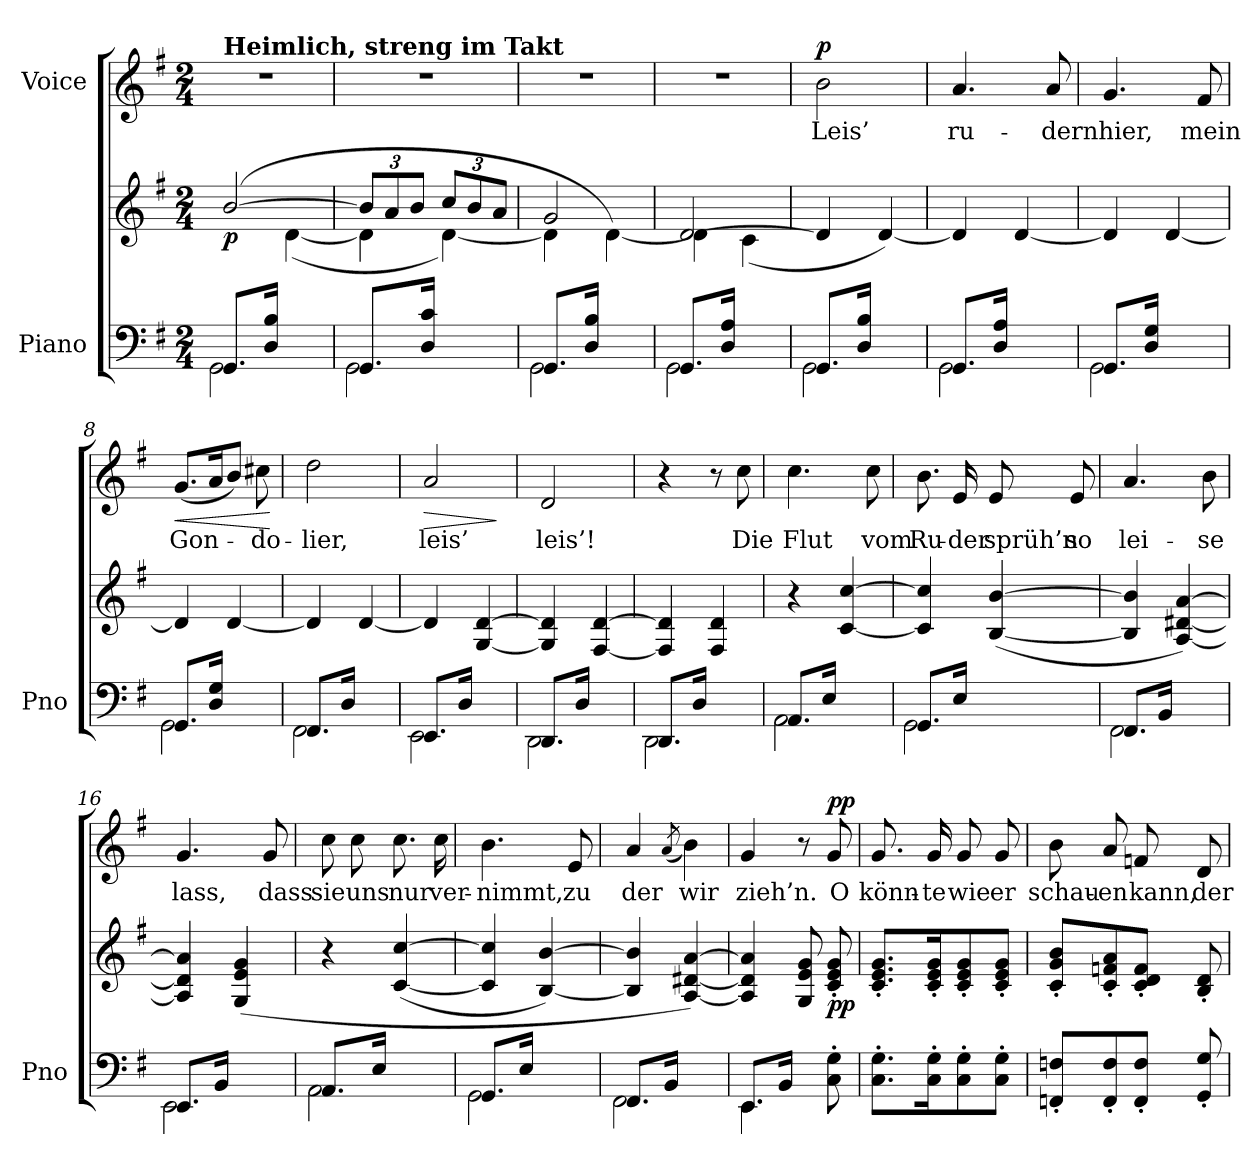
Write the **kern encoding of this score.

**kern	**kern	**dynam	**kern	**text	**dynam
*part2	*part2	*part2	*part1	*part1	*part1
*staff3	*staff2	*staff2/3	*staff1	*staff1	*staff1
*I"Piano	*	*	*I"Voice	*	*
*I'Pno	*	*	*	*	*
*clefF4	*clefG2	*	*clefG2	*	*
*k[f#]	*k[f#]	*	*k[f#]	*	*
*M2/4	*M2/4	*	*M2/4	*	*
=1	=1	=1	=1	=1	=1
*^	*^	*	*	*	*
!	!	!	!	!	!LO:TX:a:B:t=Heimlich, streng im Takt	!	!
!	!	!	!	!LO:DY:b	!	!	!
8.GG/L	2GG\	(>[2b/	4rcyy	p	2r	.	.
(<16D/ 16B/Jk	.	.	.	.	.	.	.
4ryy	.	.	([4d\	.	.	.	.
=2	=2	=2	=2	=2	=2	=2	=2
*	*	*Xbrackettup	*	*	*	*	*
8.GG/L	2GG\	12b/L]	4d\]	.	2r	.	.
.	.	12a/	.	.	.	.	.
.	.	12b/J	.	.	.	.	.
(<16D/ 16c/Jk	.	.	.	.	.	.	.
4ryy	.	12cc/L	[4d\)	.	.	.	.
.	.	12b/	.	.	.	.	.
.	.	12a/J	.	.	.	.	.
=3	=3	=3	=3	=3	=3	=3	=3
8.GG/L	2GG\	2g/	4d\]	.	2r	.	.
(>16D/ 16B/Jk	.	.	.	.	.	.	.
4ryy	.	.	[4d\)	.	.	.	.
=4	=4	=4	=4	=4	=4	=4	=4
8.GG/L	2GG\	[2d/)	4d\]	.	2r	.	.
(<16D/ 16A/Jk	.	.	.	.	.	.	.
4ryy	.	.	(4c\	.	.	.	.
=5	=5	=5	=5	=5	=5	=5	=5
!	!	!	!	!	!	!LO:LY:b	!LO:DY:a
*	*	*v	*v	*	*	*	*
8.GG/L	2GG\	4d/]	.	2b\	Leis’	p
(<16D/ 16B/Jk	.	.	.	.	.	.
4ryy	.	[4d/)	.	.	.	.
=6	=6	=6	=6	=6	=6	=6
!	!	!	!	!	!LO:LY:b	!
8.GG/L	2GG\	4d/]	.	4.a/	ru-	.
(<16D/ 16A/Jk	.	.	.	.	.	.
4ryy	.	[4d/)	.	.	.	.
!	!	!	!	!	!LO:LY:b	!
.	.	.	.	8a/	-dern	.
=7	=7	=7	=7	=7	=7	=7
!	!	!	!	!	!LO:LY:b	!
8.GG/L	2GG\	4d/]	.	4.g/	hier,	.
(<16D/ 16G/Jk	.	.	.	.	.	.
4ryy	.	[4d/)	.	.	.	.
!	!	!	!	!	!LO:LY:b	!
.	.	.	.	8f#/	mein	.
=8	=8	=8	=8	=8	=8	=8
!	!	!	!	!	!LO:LY:b	!LO:HP:b
8.GG/L	2GG\	4d/]	.	(<8.g/L	Gon-	<
(<16D/ 16G/Jk	.	.	.	16a/K	.	.
4ryy	.	[4d/)	.	8b/J)	.	.
!	!	!	!	!	!LO:LY:b	!
.	.	.	.	8cc#X\	-do-	.
*v	*v	*	*	*	*	*
.	.	.	.	.	[
!!LO:LB:g=z
=9	=9	=9	=9	=9	=9
*^	*	*	*	*	*
!	!	!	!	!	!LO:LY:b	!
8.FF#/L	2FF#\	4d/]	.	2dd\	-lier,	.
(<16D/Jk	.	.	.	.	.	.
4ryy	.	[4d/)	.	.	.	.
=10	=10	=10	=10	=10	=10	=10
!	!	!	!	!	!LO:LY:b	!LO:HP:b
8.EE/L	2EE\	4d/]	.	2a/	leis’	>
(<16D/Jk	.	.	.	.	.	.
4ryy	.	[4G/ [4d/)	.	.	.	.
*v	*v	*	*	*	*	*
.	.	.	.	.	]
=11	=11	=11	=11	=11	=11
*^	*	*	*	*	*
!	!	!	!	!	!LO:LY:b	!
8.DD/L	2DD\	4G/] 4d/]	.	2d/	leis’!	.
(<16D/Jk	.	.	.	.	.	.
4ryy	.	[4F#/ [4d/)	.	.	.	.
=12	=12	=12	=12	=12	=12	=12
8.DD/L	2DD\	4F#/] 4d/]	.	4r	.	.
(<16D/Jk	.	.	.	.	.	.
4ryy	.	4F#/ 4d/)	.	8r	.	.
!	!	!	!	!	!LO:LY:b	!
.	.	.	.	8cc\	Die	.
=13	=13	=13	=13	=13	=13	=13
!	!	!	!	!	!LO:LY:b	!
8.AA/L	2AA\	4r	.	4.cc\	Flut	.
16E/Jk	.	.	.	.	.	.
4ryy	.	[4c/ [4cc/)	.	.	.	.
!	!	!	!	!	!LO:LY:b	!
.	.	.	.	8cc\	vom	.
=14	=14	=14	=14	=14	=14	=14
!	!	!	!	!	!LO:LY:b	!
8.GG/L	2GG\	4c/] 4cc/]	.	8.b\	Ru-	.
!	!	!	!	!	!LO:LY:b	!
(<16E/Jk	.	.	.	16e/	-der	.
!	!	!	!	!	!LO:LY:b	!
4ryy	.	([4B/ [4b/	.	8e/	sprüh’n	.
!	!	!	!	!	!LO:LY:b	!
.	.	.	.	8e/	so	.
=15	=15	=15	=15	=15	=15	=15
!	!	!	!	!	!LO:LY:b	!
8.FF#/L	2FF#\	4B/] 4b/]	.	4.a/	lei-	.
(<16BB/Jk	.	.	.	.	.	.
4ryy	.	[4A/ [4d#X/ [4a/)	.	.	.	.
!	!	!	!	!	!LO:LY:b	!
.	.	.	.	8b\	-se	.
=16	=16	=16	=16	=16	=16	=16
!	!	!	!	!	!LO:LY:b	!
8.EE/L	2EE\	4A/] 4d#/] 4a/]	.	4.g/	lass,	.
(>16BB/Jk	.	.	.	.	.	.
4ryy	.	(4G/ 4e/ 4g/)	.	.	.	.
!	!	!	!	!	!LO:LY:b	!
.	.	.	.	8g/	dass	.
=17	=17	=17	=17	=17	=17	=17
!	!	!	!	!	!LO:LY:b	!
8.AA/L	2AA\	4r	.	8cc\	sie	.
!	!	!	!	!	!LO:LY:b	!
.	.	.	.	8cc\	uns	.
16E/Jk	.	.	.	.	.	.
!	!	!	!	!	!LO:LY:b	!
4ryy	.	([4c/ [4cc/	.	8.cc\	nur	.
!	!	!	!	!	!LO:LY:b	!
.	.	.	.	16cc\	ver-	.
!!LO:LB:g=z
=18	=18	=18	=18	=18	=18	=18
!	!	!	!	!	!LO:LY:b	!
8.GG/L	2GG\	4c/] 4cc/]	.	4.b\	-nimmt,	.
(<16E/Jk	.	.	.	.	.	.
4ryy	.	[4B/ [4b/)	.	.	.	.
!	!	!	!	!	!LO:LY:b	!
.	.	.	.	8e/	zu	.
=19	=19	=19	=19	=19	=19	=19
!	!	!	!	!	!LO:LY:b	!
8.FF#/L	2FF#\	4B/] 4b/]	.	4a/	der	.
16BB/Jk	.	.	.	.	.	.
.	.	.	.	(<8qa/	.	.
!	!	!	!	!	!LO:LY:b	!
4ryy	.	[4A/ [4d#X/ [4a/)	.	4b\)	wir	.
=20	=20	=20	=20	=20	=20	=20
!	!	!	!	!	!LO:LY:b	!
8.EE/L	4.EE\	4A/] 4d#/] 4a/]	.	4g/	zieh’n.	.
16BB/Jk	.	.	.	.	.	.
8ryy	.	(8G/ 8e/ 8g/)	.	8r	.	.
!	!	!	!LO:DY:b	!	!LO:LY:b	!LO:DY:a
8C\' 8G\'	8ryy	8c/' 8e/' 8g/'	pp	8g/	O	pp
=21	=21	=21	=21	=21	=21	=21
!	!	!	!	!	!LO:LY:b	!
*v	*v	*	*	*	*	*
8.C\' 8.G\'L	8.c/' 8.e/' 8.g/'L	.	8.g/	könn-	.
!	!	!	!	!LO:LY:b	!
16C\' 16G\'K	16c/' 16e/' 16g/'K	.	16g/	-te	.
!	!	!	!	!LO:LY:b	!
8C\' 8G\'	8c/' 8e/' 8g/'	.	8g/	wie	.
!	!	!	!	!LO:LY:b	!
8C\' 8G\'J	8c/' 8e/' 8g/'J	.	8g/	er	.
=22	=22	=22	=22	=22	=22
!	!	!	!	!LO:LY:b	!
8FFn/' 8Fn/'L	8c/' 8g/' 8b/'L	.	8b\	schau-	.
!	!	!	!	!LO:LY:b	!
8FF/' 8F/'	8c/' 8fn/' 8a/'	.	8a/	-en	.
!	!	!	!	!LO:LY:b	!
8FF/' 8F/'J	8c/' 8d/' 8f/'J	.	8fn/	kann,	.
!	!	!	!	!LO:LY:b	!
8GG/' 8G/'	8B/' 8d/'	.	8d/	der	.
=	=	=	=	=	=
*-	*-	*-	*-	*-	*-
